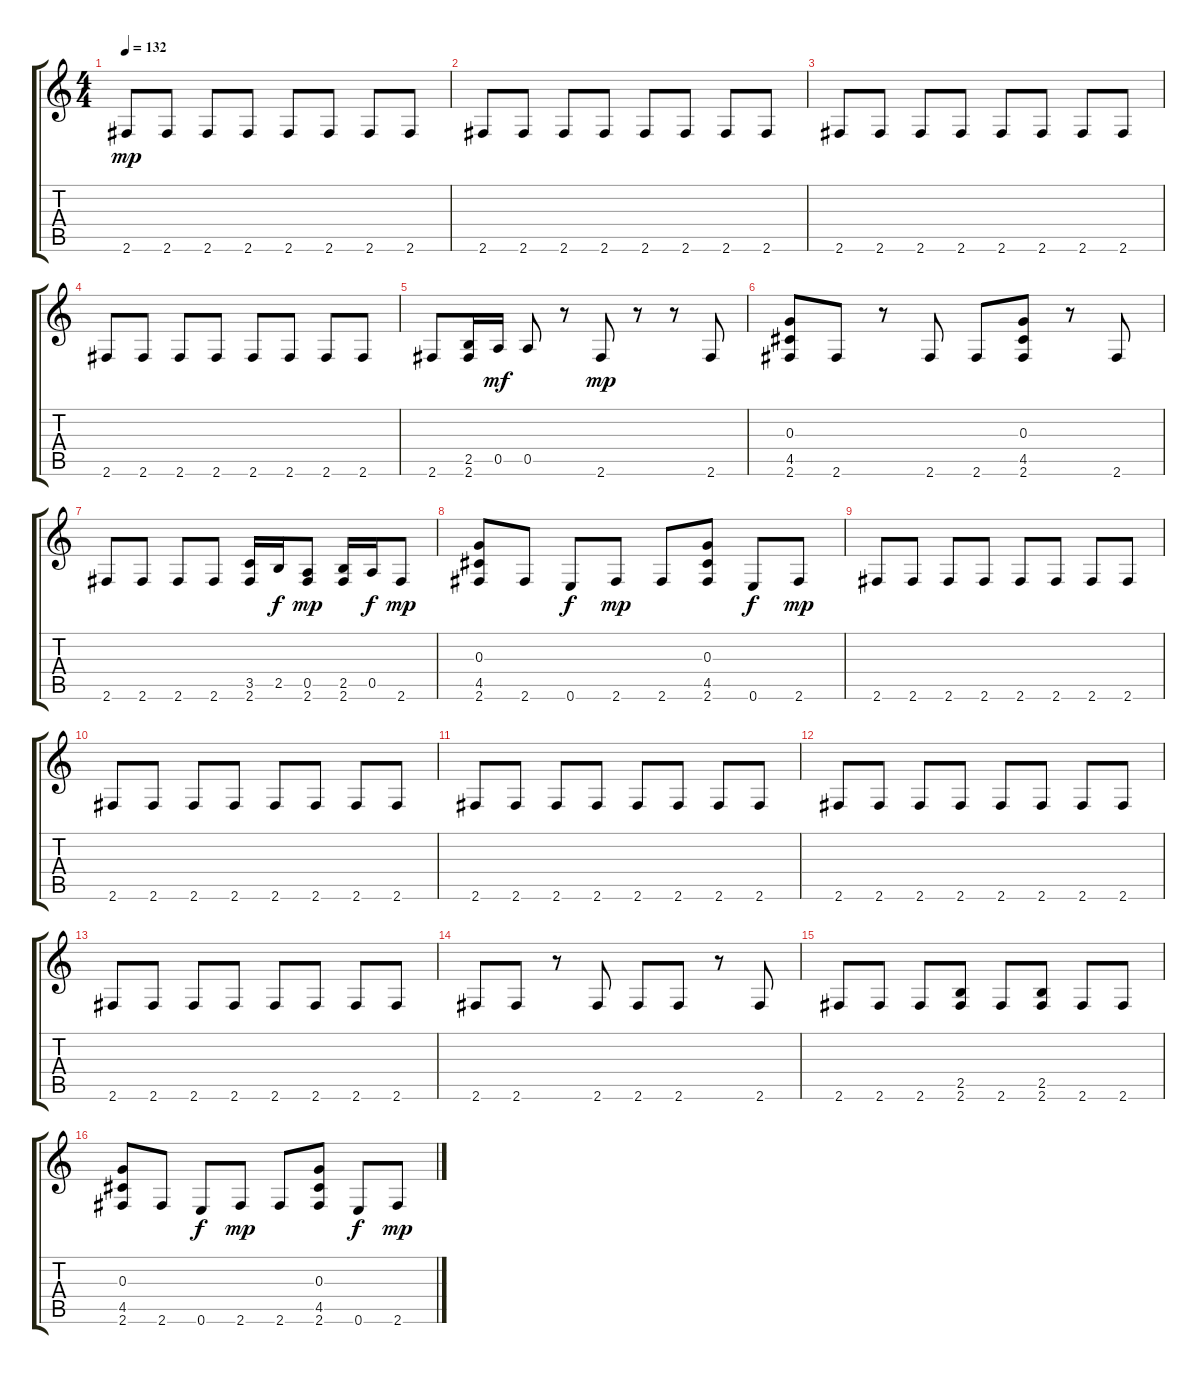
\track "" {instrument acousticbass}
\staff {score tabs}
\tuning (E4 B3 G3 D3 A2 E2) {hide}
\ts (4 4)
\tempo 132
\clef g2
\ks c
2.6.8{dy mp} 2.6.8 2.6.8 2.6.8 2.6.8 2.6.8 2.6.8 2.6.8 |
2.6.8 2.6.8 2.6.8 2.6.8 2.6.8 2.6.8 2.6.8 2.6.8 |
2.6.8 2.6.8 2.6.8 2.6.8 2.6.8 2.6.8 2.6.8 2.6.8 |
2.6.8 2.6.8 2.6.8 2.6.8 2.6.8 2.6.8 2.6.8 2.6.8 |
2.6.8 (2.5 2.6).16 0.5.16{dy mf} 0.5.8 r.8 2.6.8{dy mp} r.8 r.8 2.6.8 |
(0.3 4.5 2.6).8 2.6.8 r.8 2.6.8 2.6.8 (0.3 4.5 2.6).8 r.8 2.6.8 |
2.6.8 2.6.8 2.6.8 2.6.8 (3.5 2.6).16 2.5.16{dy f} (0.5 2.6).8{dy mp} (2.5 2.6).16 0.5.16{dy f} 2.6.8{dy mp} |
(0.3 4.5 2.6).8 2.6.8 0.6.8{dy f} 2.6.8{dy mp} 2.6.8 (0.3 4.5 2.6).8 0.6.8{dy f} 2.6.8{dy mp} |
2.6.8 2.6.8 2.6.8 2.6.8 2.6.8 2.6.8 2.6.8 2.6.8 |
2.6.8 2.6.8 2.6.8 2.6.8 2.6.8 2.6.8 2.6.8 2.6.8 |
2.6.8 2.6.8 2.6.8 2.6.8 2.6.8 2.6.8 2.6.8 2.6.8 |
2.6.8 2.6.8 2.6.8 2.6.8 2.6.8 2.6.8 2.6.8 2.6.8 |
2.6.8 2.6.8 2.6.8 2.6.8 2.6.8 2.6.8 2.6.8 2.6.8 |
2.6.8 2.6.8 r.8 2.6.8 2.6.8 2.6.8 r.8 2.6.8 |
2.6.8 2.6.8 2.6.8 (2.5 2.6).8 2.6.8 (2.5 2.6).8 2.6.8 2.6.8 |
(0.3 4.5 2.6).8 2.6.8 0.6.8{dy f} 2.6.8{dy mp} 2.6.8 (0.3 4.5 2.6).8 0.6.8{dy f} 2.6.8{dy mp}
